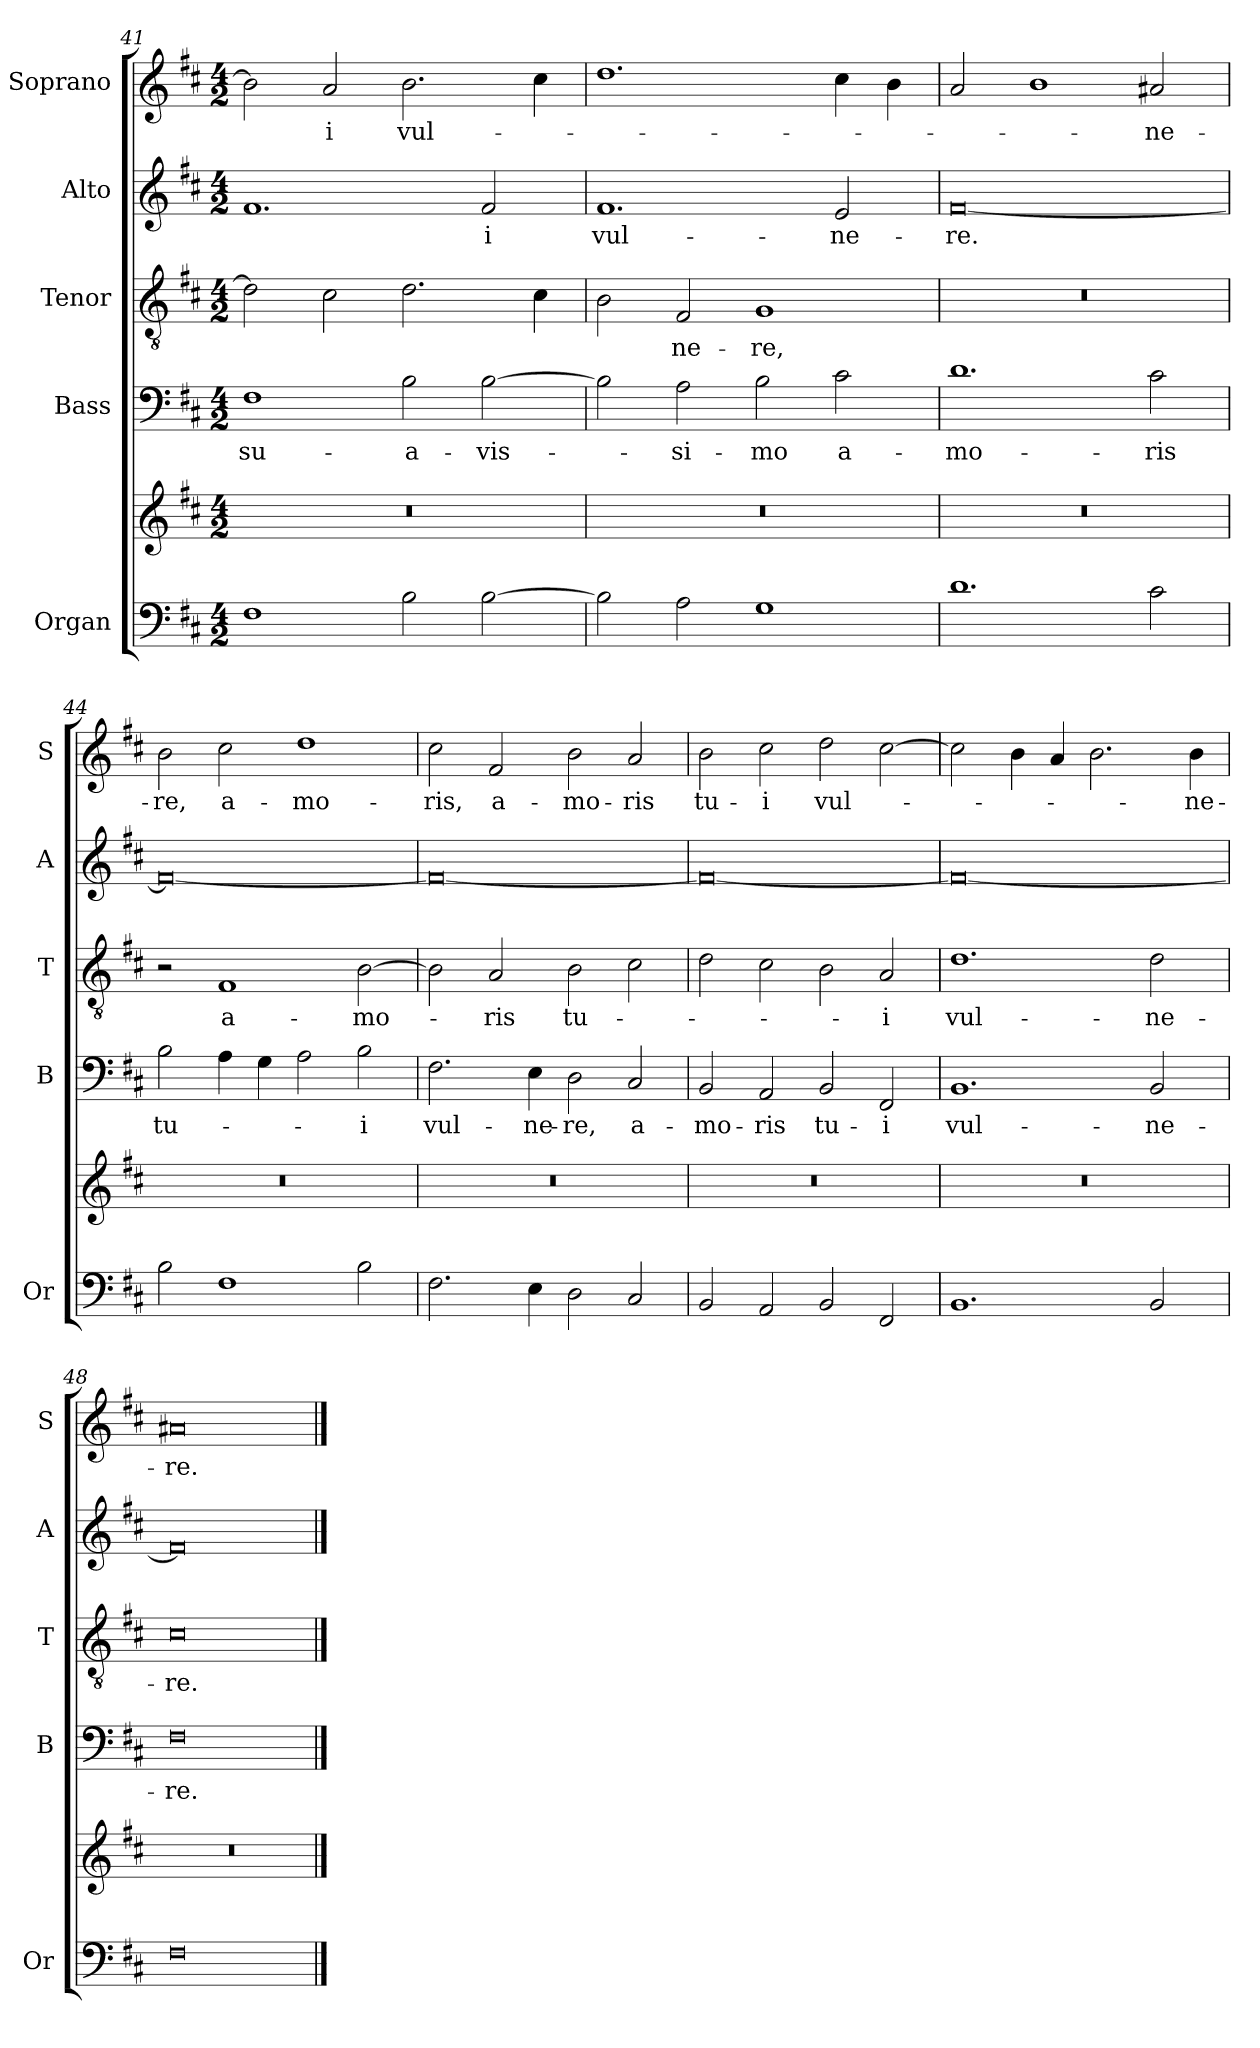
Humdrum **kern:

**kern	**kern	**kern	**text	**kern	**text	**kern	**text	**kern	**text
*part5	*part5	*part4	*part4	*part3	*part3	*part2	*part2	*part1	*part1
*staff6	*staff5	*staff4	*staff4	*staff3	*staff3	*staff2	*staff2	*staff1	*staff1
*I"Organ	*	*I"Bass	*	*I"Tenor	*	*I"Alto	*	*I"Soprano	*
*I'Or	*	*I'B	*	*I'T	*	*I'A	*	*I'S	*
*clefF4	*clefG2	*clefF4	*	*clefGv2	*	*clefG2	*	*clefG2	*
*k[f#c#]	*k[f#c#]	*k[f#c#]	*	*k[f#c#]	*	*k[f#c#]	*	*k[f#c#]	*
*D:	*D:	*D:	*	*D:	*	*D:	*	*D:	*
*M4/2	*M4/2	*M4/2	*	*M4/2	*	*M4/2	*	*M4/2	*
=41	=41	=41	=41	=41	=41	=41	=41	=41	=41
!	!	!	!LO:LY:b	!	!	!	!	!	!
1F#	0r	1F#	su-	2d\]	.	1.f#	.	2b\]	.
!	!	!	!	!	!	!	!	!	!LO:LY:b
.	.	.	.	2c#\	.	.	.	2a/	-i
!	!	!	!LO:LY:b	!	!	!	!	!	!LO:LY:b
2B\	.	2B\	-a-	2.d\	.	.	.	2.b\	vul-
!	!	!	!LO:LY:b	!	!	!	!LO:LY:b	!	!
[2B\	.	[2B\	-vis-	.	.	2f#/	-i	.	.
.	.	.	.	4c#\	.	.	.	4cc#\	.
!!LO:PB:g=z
=42	=42	=42	=42	=42	=42	=42	=42	=42	=42
!	!	!	!	!	!	!	!LO:LY:b	!	!
2B\]	0r	2B\]	.	2B\	.	1.f#	vul-	1.dd	.
!	!	!	!LO:LY:b	!	!LO:LY:b	!	!	!	!
2A\	.	2A\	-si-	2F#/	-ne-	.	.	.	.
!	!	!	!LO:LY:b	!	!LO:LY:b	!	!	!	!
1G	.	2B\	-mo	1G	-re,	.	.	.	.
!	!	!	!LO:LY:b	!	!	!	!LO:LY:b	!	!
.	.	2c#\	a-	.	.	2e/	-ne-	4cc#\	.
.	.	.	.	.	.	.	.	4b\	.
=43	=43	=43	=43	=43	=43	=43	=43	=43	=43
!	!	!	!LO:LY:b	!	!	!	!LO:LY:b	!	!
1.d	0r	1.d	-mo-	0r	.	[0f#	-re.	2a/	.
.	.	.	.	.	.	.	.	1b	.
!	!	!	!LO:LY:b	!	!	!	!	!	!LO:LY:b
2c#\	.	2c#\	-ris	.	.	.	.	2a#X/	-ne-
=44	=44	=44	=44	=44	=44	=44	=44	=44	=44
!	!	!	!LO:LY:b	!	!	!	!	!	!LO:LY:b
2B\	0r	2B\	tu-	2r	.	0f#_	.	2b\	-re,
!	!	!	!	!	!LO:LY:b	!	!	!	!LO:LY:b
1F#	.	4A\	.	1F#	a-	.	.	2cc#\	a-
.	.	4G\	.	.	.	.	.	.	.
!	!	!	!	!	!	!	!	!	!LO:LY:b
.	.	2A\	.	.	.	.	.	1dd	-mo-
!	!	!	!LO:LY:b	!	!LO:LY:b	!	!	!	!
2B\	.	2B\	-i	[2B\	-mo-	.	.	.	.
=45	=45	=45	=45	=45	=45	=45	=45	=45	=45
!	!	!	!LO:LY:b	!	!	!	!	!	!LO:LY:b
2.F#\	0r	2.F#\	vul-	2B\]	.	0f#_	.	2cc#\	-ris,
!	!	!	!	!	!LO:LY:b	!	!	!	!LO:LY:b
.	.	.	.	2A/	-ris	.	.	2f#/	a-
!	!	!	!LO:LY:b	!	!	!	!	!	!
4E\	.	4E\	-ne-	.	.	.	.	.	.
!	!	!	!LO:LY:b	!	!LO:LY:b	!	!	!	!LO:LY:b
2D\	.	2D\	-re,	2B\	tu-	.	.	2b\	-mo-
!	!	!	!LO:LY:b	!	!	!	!	!	!LO:LY:b
2C#/	.	2C#/	a-	2c#\	.	.	.	2a/	-ris
=46	=46	=46	=46	=46	=46	=46	=46	=46	=46
!	!	!	!LO:LY:b	!	!	!	!	!	!LO:LY:b
2BB/	0r	2BB/	-mo-	2d\	.	0f#_	.	2b\	tu-
!	!	!	!LO:LY:b	!	!	!	!	!	!LO:LY:b
2AA/	.	2AA/	-ris	2c#\	.	.	.	2cc#\	-i
!	!	!	!LO:LY:b	!	!	!	!	!	!LO:LY:b
2BB/	.	2BB/	tu-	2B\	.	.	.	2dd\	vul-
!	!	!	!LO:LY:b	!	!LO:LY:b	!	!	!	!
2FF#/	.	2FF#/	-i	2A/	-i	.	.	[2cc#\	.
!!LO:LB:g=z
=47	=47	=47	=47	=47	=47	=47	=47	=47	=47
!	!	!	!LO:LY:b	!	!LO:LY:b	!	!	!	!
1.BB	0r	1.BB	vul-	1.d	vul-	0f#_	.	2cc#\]	.
.	.	.	.	.	.	.	.	4b\	.
.	.	.	.	.	.	.	.	4a/	.
.	.	.	.	.	.	.	.	2.b\	.
!	!	!	!LO:LY:b	!	!LO:LY:b	!	!	!	!
2BB/	.	2BB/	-ne-	2d\	-ne-	.	.	.	.
!	!	!	!	!	!	!	!	!	!LO:LY:b
.	.	.	.	.	.	.	.	4b\	-ne-
=48	=48	=48	=48	=48	=48	=48	=48	=48	=48
!	!	!	!LO:LY:b	!	!LO:LY:b	!	!	!	!LO:LY:b
0F#	0r	0F#	-re.	0c#	-re.	0f#]	.	0a#X	-re.
==	==	==	==	==	==	==	==	==	==
*-	*-	*-	*-	*-	*-	*-	*-	*-	*-
